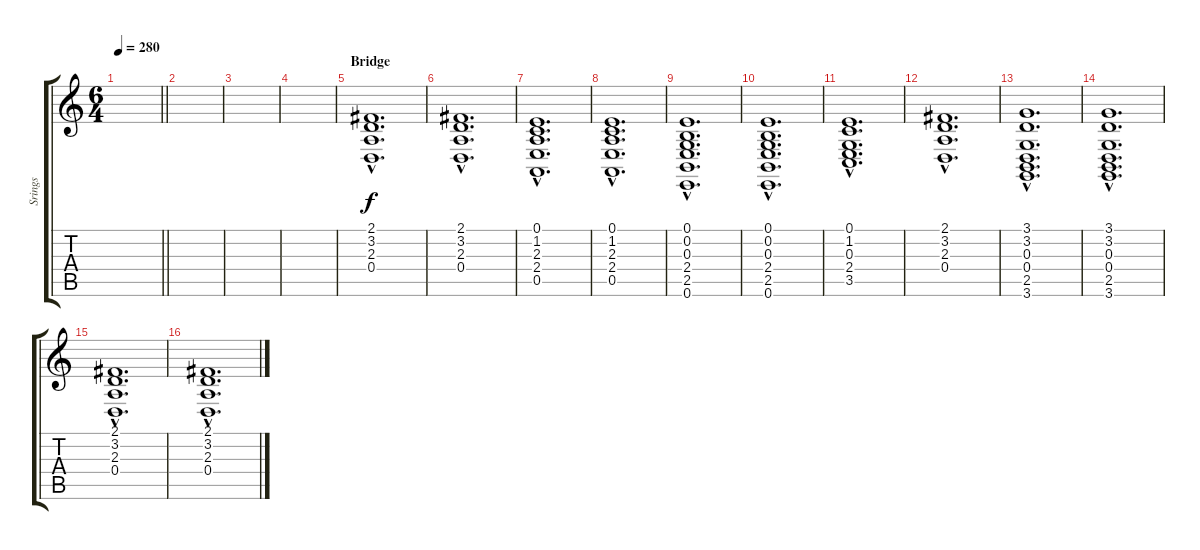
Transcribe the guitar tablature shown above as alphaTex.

\track ("Srings" "Srings") {instrument stringensemble1}
\staff {score tabs}
\tuning (E4 B3 G3 D3 A2 E2) {hide}
\ts (6 4)
\tempo 280
\clef g2
\barLineRight lightlight
\ks c
|
|
|
|
\section ("" "Bridge")
(2.1{hac} 3.2{hac} 2.3{hac} 0.4{hac}).1{d} |
(2.1{hac} 3.2{hac} 2.3{hac} 0.4{hac}).1{d} |
(0.1{hac} 1.2{hac} 2.3{hac} 2.4{hac} 0.5{hac}).1{d} |
(0.1{hac} 1.2{hac} 2.3{hac} 2.4{hac} 0.5{hac}).1{d} |
(0.1{hac} 0.2{hac} 0.3{hac} 2.4{hac} 2.5{hac} 0.6{hac}).1{d} |
(0.1{hac} 0.2{hac} 0.3{hac} 2.4{hac} 2.5{hac} 0.6{hac}).1{d} |
(0.1{hac} 1.2{hac} 0.3{hac} 2.4{hac} 3.5{hac}).1{d} |
(2.1{hac} 3.2{hac} 2.3{hac} 0.4{hac}).1{d} |
(3.1{hac} 3.2{hac} 0.3{hac} 0.4{hac} 2.5{hac} 3.6{hac}).1{d} |
(3.1{hac} 3.2{hac} 0.3{hac} 0.4{hac} 2.5{hac} 3.6{hac}).1{d} |
(2.1{hac} 3.2{hac} 2.3{hac} 0.4{hac}).1{d} |
(2.1{hac} 3.2{hac} 2.3{hac} 0.4{hac}).1{d}
